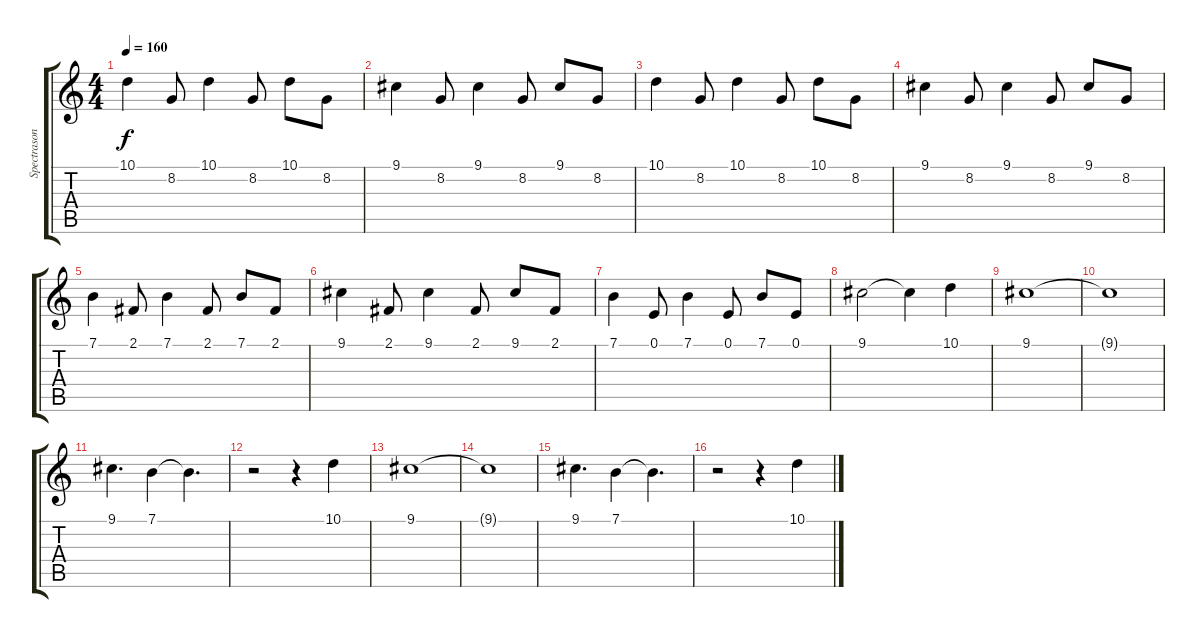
\track ("Spectrasonics Omnisphere" "Spectrason") {instrument pad4choir}
\staff {score tabs}
\tuning (E4 B3 G3 D3 A2 E2) {hide}
\ts (4 4)
\tempo 160
\clef g2
\ks c
10.1.4{dy f} 8.2.8 10.1.4 8.2.8 10.1.8 8.2.8 |
9.1.4 8.2.8 9.1.4 8.2.8 9.1.8 8.2.8 |
10.1.4 8.2.8 10.1.4 8.2.8 10.1.8 8.2.8 |
9.1.4 8.2.8 9.1.4 8.2.8 9.1.8 8.2.8 |
7.1.4 2.1.8 7.1.4 2.1.8 7.1.8 2.1.8 |
9.1.4 2.1.8 9.1.4 2.1.8 9.1.8 2.1.8 |
7.1.4 0.1.8 7.1.4 0.1.8 7.1.8 0.1.8 |
9.1.2 9.1{t}.4 10.1.4 |
9.1.1 |
9.1{t}.1 |
9.1.4{d} 7.1.4 7.1{t}.4{d} |
r.2 r.4 10.1.4 |
9.1.1 |
9.1{t}.1 |
9.1.4{d} 7.1.4 7.1{t}.4{d} |
r.2 r.4 10.1.4
